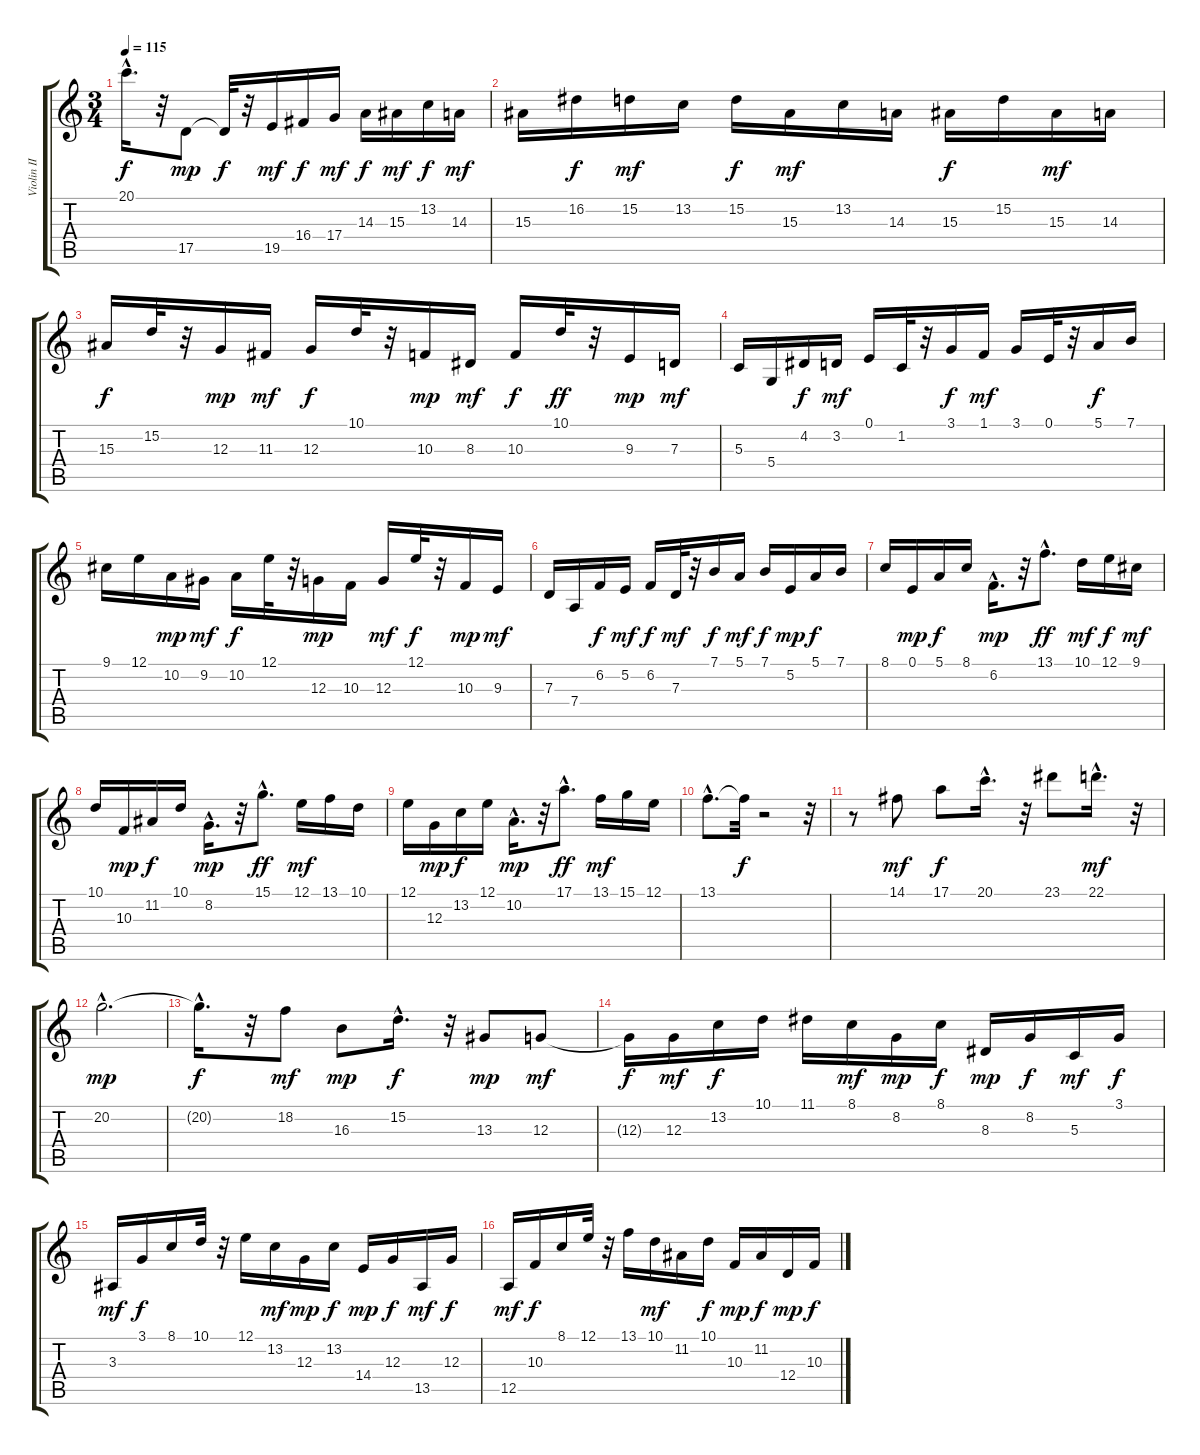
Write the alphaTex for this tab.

\track ("Violin II" "Violin II") {instrument violin}
\staff {score tabs}
\tuning (E4 B3 G3 D3 A2 E2) {hide}
\ts (3 4)
\tempo 115
\clef g2
\ks c
20.1{hac}.16{d dy f} r.32 17.5.8{dy mp} 17.5{t}.32{dy f} r.32 19.5.16{dy mf} 16.4.16{dy f} 17.4.16{dy mf} 14.3.16{dy f} 15.3.16{dy mf} 13.2.16{dy f} 14.3.16{dy mf} |
15.3.16 16.2.16{dy f} 15.2.16{dy mf} 13.2.16 15.2.16{dy f} 15.3.16{dy mf} 13.2.16 14.3.16 15.3.16{dy f} 15.2.16 15.3.16{dy mf} 14.3.16 |
15.3.16{dy f} 15.2.32 r.32 12.3.16{dy mp} 11.3.16{dy mf} 12.3.16{dy f} 10.1.32 r.32 10.3.16{dy mp} 8.3.16{dy mf} 10.3.16{dy f} 10.1.32{dy ff} r.32 9.3.16{dy mp} 7.3.16{dy mf} |
5.3.16 5.4.16 4.2.16{dy f} 3.2.16{dy mf} 0.1.16 1.2.32 r.32 3.1.16{dy f} 1.1.16{dy mf} 3.1.16 0.1.32 r.32 5.1.16{dy f} 7.1.16 |
9.1.16 12.1.16 10.2.16{dy mp} 9.2.16{dy mf} 10.2.16{dy f} 12.1.32 r.32 12.3.16{dy mp} 10.3.16 12.3.16{dy mf} 12.1.32{dy f} r.32 10.3.16{dy mp} 9.3.16{dy mf} |
7.3.16 7.4.16 6.2.16{dy f} 5.2.16{dy mf} 6.2.16{dy f} 7.3.32{dy mf} r.32 7.1.16{dy f} 5.1.16{dy mf} 7.1.16{dy f} 5.2.16{dy mp} 5.1.16{dy f} 7.1.16 |
8.1.16 0.1.16{dy mp} 5.1.16{dy f} 8.1.16 6.2{hac}.16{d dy mp} r.32 13.1{hac}.8{d dy ff} 10.1.16{dy mf} 12.1.16{dy f} 9.1.16{dy mf} |
10.1.16 10.3.16{dy mp} 11.2.16{dy f} 10.1.16 8.2{hac}.16{d dy mp} r.32 15.1{hac}.8{d dy ff} 12.1.16{dy mf} 13.1.16 10.1.16 |
12.1.16 12.3.16{dy mp} 13.2.16{dy f} 12.1.16 10.2{hac}.16{d dy mp} r.32 17.1{hac}.8{d dy ff} 13.1.16{dy mf} 15.1.16 12.1.16 |
13.1{hac}.8{d} 13.1{t}.32{dy f} r.2 r.32 |
r.8 14.1.8{dy mf} 17.1.8{dy f} 20.1{hac}.16{d} r.32 23.1.8 22.1{hac}.16{d dy mf} r.32 |
20.2{hac}.2{d dy mp} |
20.2{hac t}.16{d dy f} r.32 18.2.8{dy mf} 16.3.8{dy mp} 15.2{hac}.16{d dy f} r.32 13.3.8{dy mp} 12.3.8{dy mf} |
12.3{t}.16{dy f} 12.3.16{dy mf} 13.2.16{dy f} 10.1.16 11.1.16 8.1.16{dy mf} 8.2.16{dy mp} 8.1.16{dy f} 8.3.16{dy mp} 8.2.16{dy f} 5.3.16{dy mf} 3.1.16{dy f} |
3.3.16{dy mf} 3.1.16{dy f} 8.1.16 10.1.32 r.32 12.1.16 13.2.16{dy mf} 12.3.16{dy mp} 13.2.16{dy f} 14.4.16{dy mp} 12.3.16{dy f} 13.5.16{dy mf} 12.3.16{dy f} |
12.5.16{dy mf} 10.3.16{dy f} 8.1.16 12.1.32 r.32 13.1.16 10.1.16{dy mf} 11.2.16 10.1.16{dy f} 10.3.16{dy mp} 11.2.16{dy f} 12.4.16{dy mp} 10.3.16{dy f}
